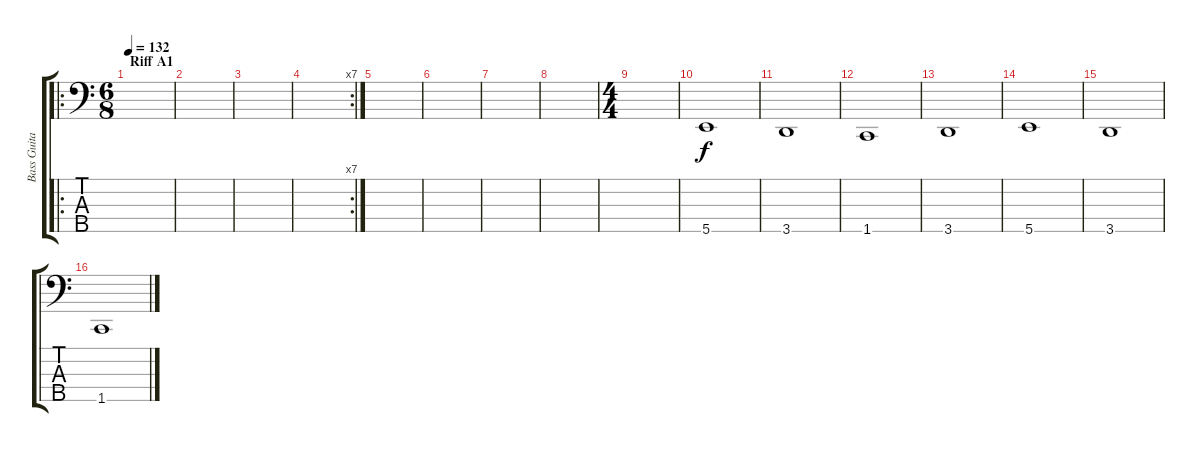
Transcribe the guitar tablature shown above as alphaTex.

\track ("Bass Guitar(s)" "Bass Guita") {instrument electricbasspick}
\staff {score tabs}
\tuning (G2 D2 A1 E1 B0) {hide}
\ro
\ts (6 8)
\section ("" "Riff A1")
\tempo 132
\clef f4
\ks c
|
|
|
\rc 7
|
|
|
|
|
\ts (4 4)
|
5.5.1 |
3.5.1 |
1.5.1 |
3.5.1 |
5.5.1 |
3.5.1 |
1.5.1
